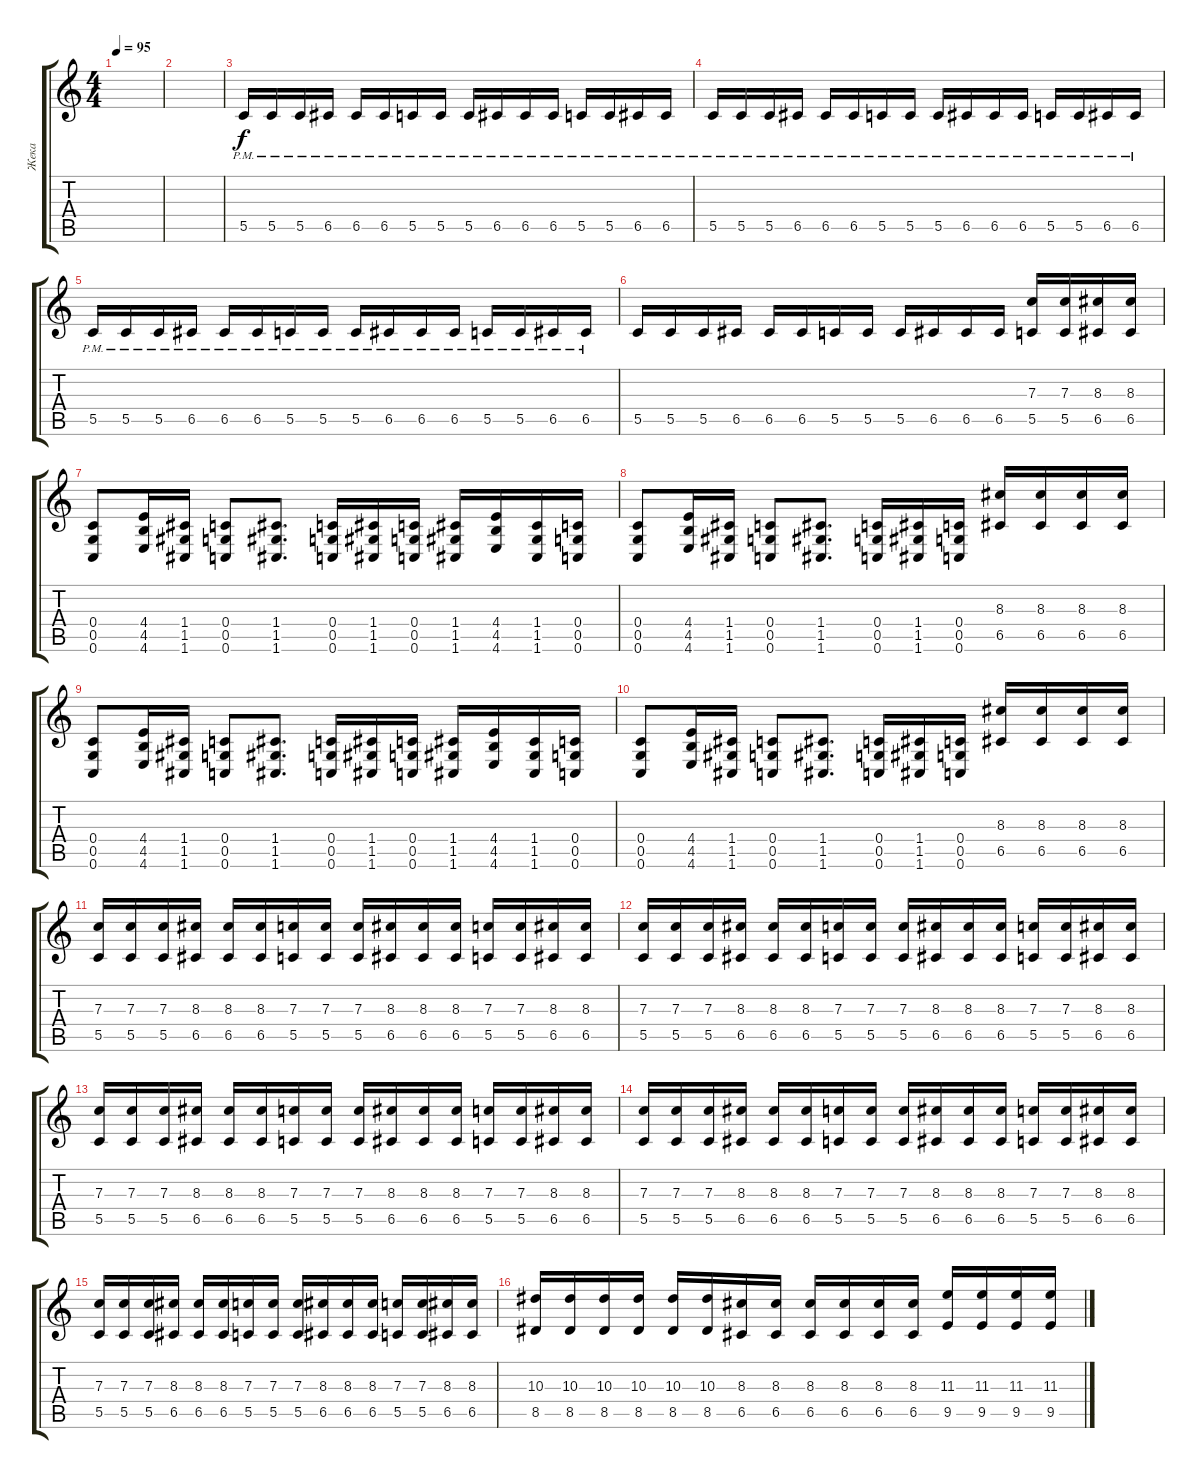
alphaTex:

\track ("Жека" "Жека") {instrument overdrivenguitar}
\staff {score tabs}
\tuning (D4 A3 F3 C3 G2 C2) {hide}
\ts (4 4)
\tempo 95
\clef g2
\ks c
|
|
5.5{pm}.16 5.5{pm}.16 5.5{pm}.16 6.5{pm}.16 6.5{pm}.16 6.5{pm}.16 5.5{pm}.16 5.5{pm}.16 5.5{pm}.16 6.5{pm}.16 6.5{pm}.16 6.5{pm}.16 5.5{pm}.16 5.5{pm}.16 6.5{pm}.16 6.5{pm}.16 |
5.5{pm}.16 5.5{pm}.16 5.5{pm}.16 6.5{pm}.16 6.5{pm}.16 6.5{pm}.16 5.5{pm}.16 5.5{pm}.16 5.5{pm}.16 6.5{pm}.16 6.5{pm}.16 6.5{pm}.16 5.5{pm}.16 5.5{pm}.16 6.5{pm}.16 6.5{pm}.16 |
5.5{pm}.16 5.5{pm}.16 5.5{pm}.16 6.5{pm}.16 6.5{pm}.16 6.5{pm}.16 5.5{pm}.16 5.5{pm}.16 5.5{pm}.16 6.5{pm}.16 6.5{pm}.16 6.5{pm}.16 5.5{pm}.16 5.5{pm}.16 6.5{pm}.16 6.5{pm}.16 |
5.5.16 5.5.16 5.5.16 6.5.16 6.5.16 6.5.16 5.5.16 5.5.16 5.5.16 6.5.16 6.5.16 6.5.16 (7.3 5.5).16 (7.3 5.5).16 (8.3 6.5).16 (8.3 6.5).16 |
(0.4 0.5 0.6).8 (4.4 4.5 4.6).16 (1.4 1.5 1.6).16 (0.4 0.5 0.6).8 (1.4 1.5 1.6).8{d} (0.4 0.5 0.6).16 (1.4 1.5 1.6).16 (0.4 0.5 0.6).16 (1.4 1.5 1.6).16 (4.4 4.5 4.6).16 (1.4 1.5 1.6).16 (0.4 0.5 0.6).16 |
(0.4 0.5 0.6).8 (4.4 4.5 4.6).16 (1.4 1.5 1.6).16 (0.4 0.5 0.6).8 (1.4 1.5 1.6).8{d} (0.4 0.5 0.6).16 (1.4 1.5 1.6).16 (0.4 0.5 0.6).16 (8.3 6.5).16 (8.3 6.5).16 (8.3 6.5).16 (8.3 6.5).16 |
(0.4 0.5 0.6).8 (4.4 4.5 4.6).16 (1.4 1.5 1.6).16 (0.4 0.5 0.6).8 (1.4 1.5 1.6).8{d} (0.4 0.5 0.6).16 (1.4 1.5 1.6).16 (0.4 0.5 0.6).16 (1.4 1.5 1.6).16 (4.4 4.5 4.6).16 (1.4 1.5 1.6).16 (0.4 0.5 0.6).16 |
(0.4 0.5 0.6).8 (4.4 4.5 4.6).16 (1.4 1.5 1.6).16 (0.4 0.5 0.6).8 (1.4 1.5 1.6).8{d} (0.4 0.5 0.6).16 (1.4 1.5 1.6).16 (0.4 0.5 0.6).16 (8.3 6.5).16 (8.3 6.5).16 (8.3 6.5).16 (8.3 6.5).16 |
(7.3 5.5).16 (7.3 5.5).16 (7.3 5.5).16 (8.3 6.5).16 (8.3 6.5).16 (8.3 6.5).16 (7.3 5.5).16 (7.3 5.5).16 (7.3 5.5).16 (8.3 6.5).16 (8.3 6.5).16 (8.3 6.5).16 (7.3 5.5).16 (7.3 5.5).16 (8.3 6.5).16 (8.3 6.5).16 |
(7.3 5.5).16 (7.3 5.5).16 (7.3 5.5).16 (8.3 6.5).16 (8.3 6.5).16 (8.3 6.5).16 (7.3 5.5).16 (7.3 5.5).16 (7.3 5.5).16 (8.3 6.5).16 (8.3 6.5).16 (8.3 6.5).16 (7.3 5.5).16 (7.3 5.5).16 (8.3 6.5).16 (8.3 6.5).16 |
(7.3 5.5).16 (7.3 5.5).16 (7.3 5.5).16 (8.3 6.5).16 (8.3 6.5).16 (8.3 6.5).16 (7.3 5.5).16 (7.3 5.5).16 (7.3 5.5).16 (8.3 6.5).16 (8.3 6.5).16 (8.3 6.5).16 (7.3 5.5).16 (7.3 5.5).16 (8.3 6.5).16 (8.3 6.5).16 |
(7.3 5.5).16 (7.3 5.5).16 (7.3 5.5).16 (8.3 6.5).16 (8.3 6.5).16 (8.3 6.5).16 (7.3 5.5).16 (7.3 5.5).16 (7.3 5.5).16 (8.3 6.5).16 (8.3 6.5).16 (8.3 6.5).16 (7.3 5.5).16 (7.3 5.5).16 (8.3 6.5).16 (8.3 6.5).16 |
(7.3 5.5).16 (7.3 5.5).16 (7.3 5.5).16 (8.3 6.5).16 (8.3 6.5).16 (8.3 6.5).16 (7.3 5.5).16 (7.3 5.5).16 (7.3 5.5).16 (8.3 6.5).16 (8.3 6.5).16 (8.3 6.5).16 (7.3 5.5).16 (7.3 5.5).16 (8.3 6.5).16 (8.3 6.5).16 |
(10.3 8.5).16 (10.3 8.5).16 (10.3 8.5).16 (10.3 8.5).16 (10.3 8.5).16 (10.3 8.5).16 (8.3 6.5).16 (8.3 6.5).16 (8.3 6.5).16 (8.3 6.5).16 (8.3 6.5).16 (8.3 6.5).16 (11.3 9.5).16 (11.3 9.5).16 (11.3 9.5).16 (11.3 9.5).16
